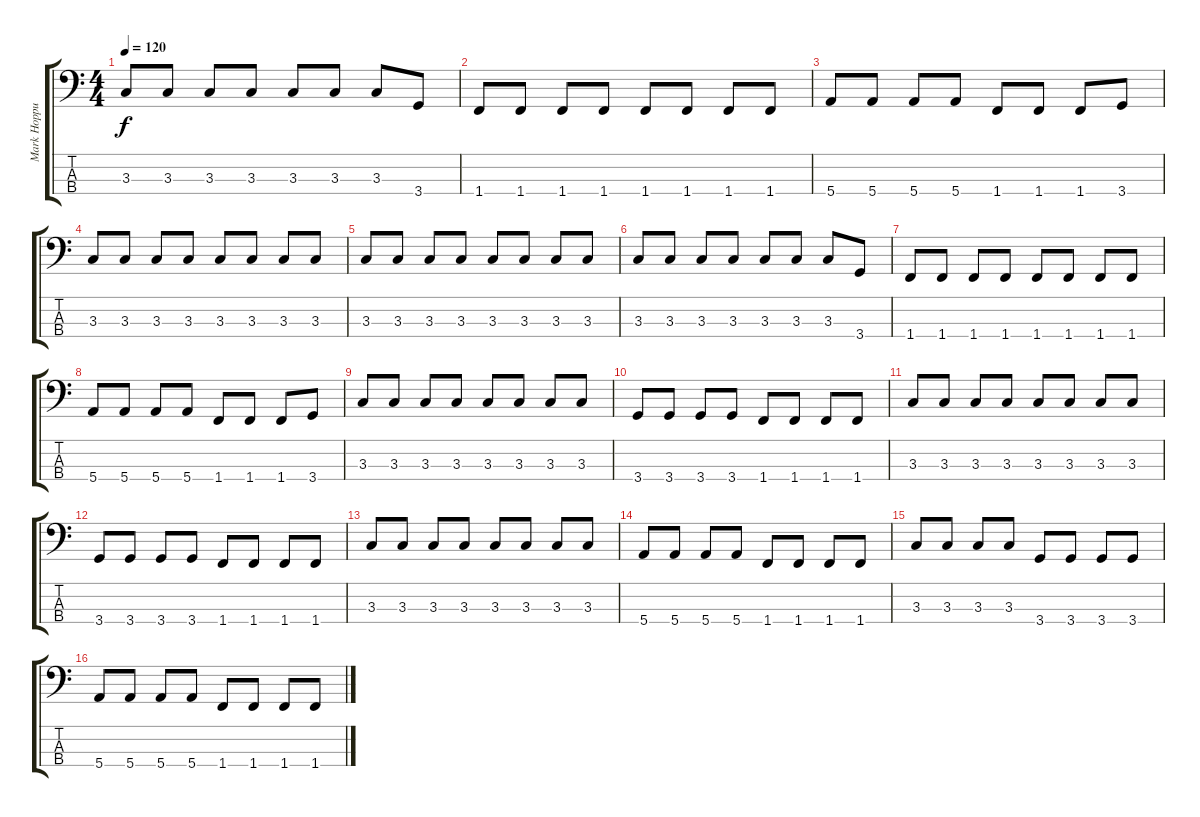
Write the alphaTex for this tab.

\track ("Mark Hoppus Bass" "Mark Hoppu") {instrument electricbasspick}
\staff {score tabs}
\tuning (G2 D2 A1 E1) {hide}
\ts (4 4)
\tempo 120
\clef f4
\ks c
3.3.8{dy f} 3.3.8 3.3.8 3.3.8 3.3.8 3.3.8 3.3.8 3.4.8 |
1.4.8 1.4.8 1.4.8 1.4.8 1.4.8 1.4.8 1.4.8 1.4.8 |
5.4.8 5.4.8 5.4.8 5.4.8 1.4.8 1.4.8 1.4.8 3.4.8 |
3.3.8 3.3.8 3.3.8 3.3.8 3.3.8 3.3.8 3.3.8 3.3.8 |
3.3.8 3.3.8 3.3.8 3.3.8 3.3.8 3.3.8 3.3.8 3.3.8 |
3.3.8 3.3.8 3.3.8 3.3.8 3.3.8 3.3.8 3.3.8 3.4.8 |
1.4.8 1.4.8 1.4.8 1.4.8 1.4.8 1.4.8 1.4.8 1.4.8 |
5.4.8 5.4.8 5.4.8 5.4.8 1.4.8 1.4.8 1.4.8 3.4.8 |
3.3.8 3.3.8 3.3.8 3.3.8 3.3.8 3.3.8 3.3.8 3.3.8 |
3.4.8 3.4.8 3.4.8 3.4.8 1.4.8 1.4.8 1.4.8 1.4.8 |
3.3.8 3.3.8 3.3.8 3.3.8 3.3.8 3.3.8 3.3.8 3.3.8 |
3.4.8 3.4.8 3.4.8 3.4.8 1.4.8 1.4.8 1.4.8 1.4.8 |
3.3.8 3.3.8 3.3.8 3.3.8 3.3.8 3.3.8 3.3.8 3.3.8 |
5.4.8 5.4.8 5.4.8 5.4.8 1.4.8 1.4.8 1.4.8 1.4.8 |
3.3.8 3.3.8 3.3.8 3.3.8 3.4.8 3.4.8 3.4.8 3.4.8 |
5.4.8 5.4.8 5.4.8 5.4.8 1.4.8 1.4.8 1.4.8 1.4.8
